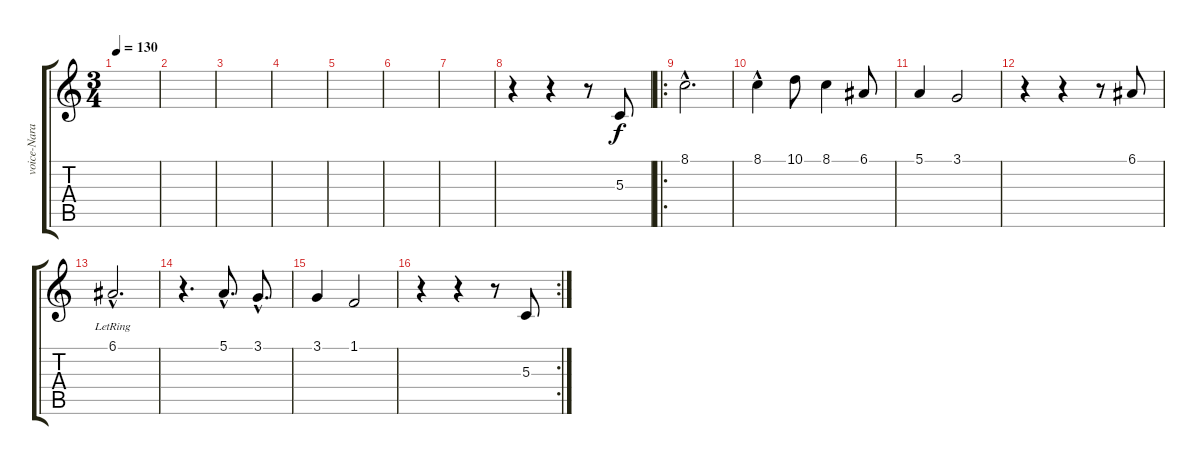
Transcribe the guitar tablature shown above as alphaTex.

\track ("voice-Narayan Gopal" "voice-Nara") {instrument stringensemble1}
\staff {score tabs}
\tuning (E4 B3 G3 D3 A2 E2) {hide}
\ts (3 4)
\tempo 130
\clef g2
\ks c
|
|
|
|
|
|
|
r.4 r.4 r.8 5.3.8 |
\ro
8.1{hac}.2{d} |
8.1{hac}.4 10.1.8 8.1.4 6.1.8 |
5.1.4 3.1.2 |
r.4 r.4 r.8 6.1.8 |
6.1{hac lr}.2{d} |
r.4{d} 5.1{hac}.8{d} 3.1{hac}.8{d} |
3.1.4 1.1.2 |
\rc 2
r.4 r.4 r.8 5.3.8
